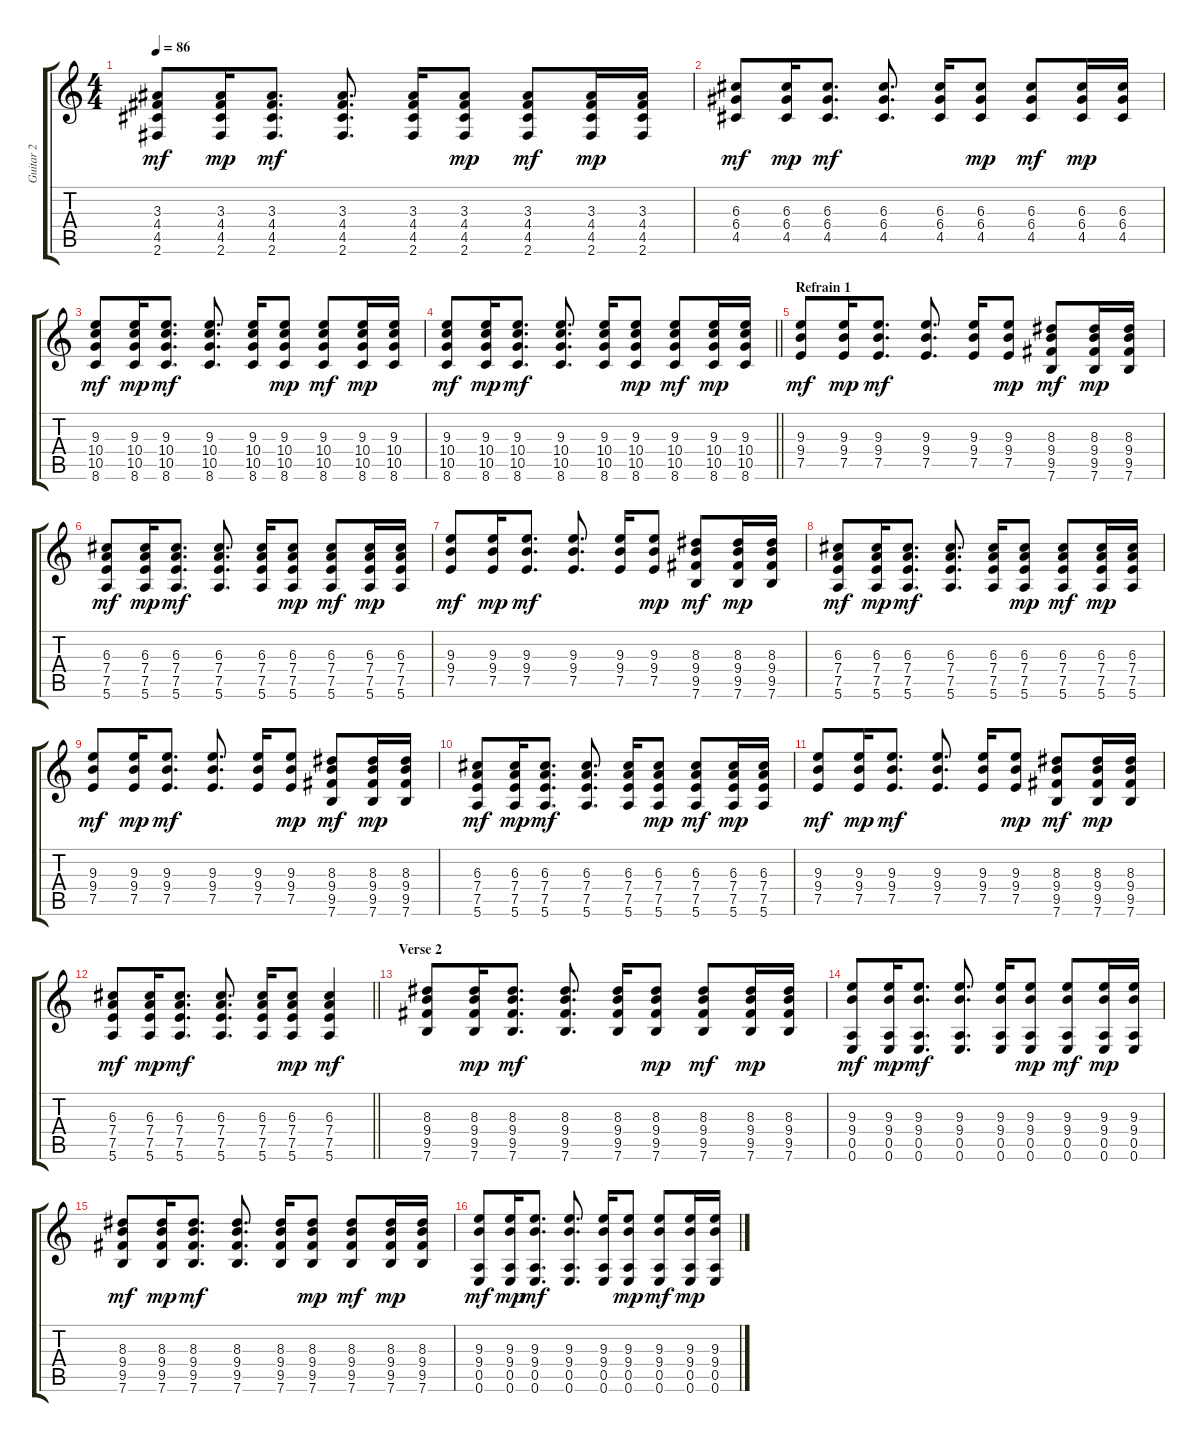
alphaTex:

\track ("Guitar 2" "Guitar 2") {instrument acousticguitarsteel}
\staff {score tabs}
\tuning (E4 B3 G3 D3 A2 E2) {hide}
\ts (4 4)
\tempo 86
\clef g2
\ks c
(3.3 4.4 4.5 2.6).8{dy mf} (3.3 4.4 4.5 2.6).16{dy mp} (3.3 4.4 4.5 2.6).8{d dy mf} (3.3 4.4 4.5 2.6).8{d} (3.3 4.4 4.5 2.6).16 (3.3 4.4 4.5 2.6).8{dy mp} (3.3 4.4 4.5 2.6).8{dy mf} (3.3 4.4 4.5 2.6).16{dy mp} (3.3 4.4 4.5 2.6).16 |
(6.3 6.4 4.5).8{dy mf} (6.3 6.4 4.5).16{dy mp} (6.3 6.4 4.5).8{d dy mf} (6.3 6.4 4.5).8{d} (6.3 6.4 4.5).16 (6.3 6.4 4.5).8{dy mp} (6.3 6.4 4.5).8{dy mf} (6.3 6.4 4.5).16{dy mp} (6.3 6.4 4.5).16 |
(9.3 10.4 10.5 8.6).8{dy mf} (9.3 10.4 10.5 8.6).16{dy mp} (9.3 10.4 10.5 8.6).8{d dy mf} (9.3 10.4 10.5 8.6).8{d} (9.3 10.4 10.5 8.6).16 (9.3 10.4 10.5 8.6).8{dy mp} (9.3 10.4 10.5 8.6).8{dy mf} (9.3 10.4 10.5 8.6).16{dy mp} (9.3 10.4 10.5 8.6).16 |
\barLineRight lightlight
(9.3 10.4 10.5 8.6).8{dy mf} (9.3 10.4 10.5 8.6).16{dy mp} (9.3 10.4 10.5 8.6).8{d dy mf} (9.3 10.4 10.5 8.6).8{d} (9.3 10.4 10.5 8.6).16 (9.3 10.4 10.5 8.6).8{dy mp} (9.3 10.4 10.5 8.6).8{dy mf} (9.3 10.4 10.5 8.6).16{dy mp} (9.3 10.4 10.5 8.6).16 |
\section ("" "Refrain 1")
(9.3 9.4 7.5).8{dy mf} (9.3 9.4 7.5).16{dy mp} (9.3 9.4 7.5).8{d dy mf} (9.3 9.4 7.5).8{d} (9.3 9.4 7.5).16 (9.3 9.4 7.5).8{dy mp} (8.3 9.4 9.5 7.6).8{dy mf} (8.3 9.4 9.5 7.6).16{dy mp} (8.3 9.4 9.5 7.6).16 |
(6.3 7.4 7.5 5.6).8{dy mf} (6.3 7.4 7.5 5.6).16{dy mp} (6.3 7.4 7.5 5.6).8{d dy mf} (6.3 7.4 7.5 5.6).8{d} (6.3 7.4 7.5 5.6).16 (6.3 7.4 7.5 5.6).8{dy mp} (6.3 7.4 7.5 5.6).8{dy mf} (6.3 7.4 7.5 5.6).16{dy mp} (6.3 7.4 7.5 5.6).16 |
(9.3 9.4 7.5).8{dy mf} (9.3 9.4 7.5).16{dy mp} (9.3 9.4 7.5).8{d dy mf} (9.3 9.4 7.5).8{d} (9.3 9.4 7.5).16 (9.3 9.4 7.5).8{dy mp} (8.3 9.4 9.5 7.6).8{dy mf} (8.3 9.4 9.5 7.6).16{dy mp} (8.3 9.4 9.5 7.6).16 |
(6.3 7.4 7.5 5.6).8{dy mf} (6.3 7.4 7.5 5.6).16{dy mp} (6.3 7.4 7.5 5.6).8{d dy mf} (6.3 7.4 7.5 5.6).8{d} (6.3 7.4 7.5 5.6).16 (6.3 7.4 7.5 5.6).8{dy mp} (6.3 7.4 7.5 5.6).8{dy mf} (6.3 7.4 7.5 5.6).16{dy mp} (6.3 7.4 7.5 5.6).16 |
(9.3 9.4 7.5).8{dy mf} (9.3 9.4 7.5).16{dy mp} (9.3 9.4 7.5).8{d dy mf} (9.3 9.4 7.5).8{d} (9.3 9.4 7.5).16 (9.3 9.4 7.5).8{dy mp} (8.3 9.4 9.5 7.6).8{dy mf} (8.3 9.4 9.5 7.6).16{dy mp} (8.3 9.4 9.5 7.6).16 |
(6.3 7.4 7.5 5.6).8{dy mf} (6.3 7.4 7.5 5.6).16{dy mp} (6.3 7.4 7.5 5.6).8{d dy mf} (6.3 7.4 7.5 5.6).8{d} (6.3 7.4 7.5 5.6).16 (6.3 7.4 7.5 5.6).8{dy mp} (6.3 7.4 7.5 5.6).8{dy mf} (6.3 7.4 7.5 5.6).16{dy mp} (6.3 7.4 7.5 5.6).16 |
(9.3 9.4 7.5).8{dy mf} (9.3 9.4 7.5).16{dy mp} (9.3 9.4 7.5).8{d dy mf} (9.3 9.4 7.5).8{d} (9.3 9.4 7.5).16 (9.3 9.4 7.5).8{dy mp} (8.3 9.4 9.5 7.6).8{dy mf} (8.3 9.4 9.5 7.6).16{dy mp} (8.3 9.4 9.5 7.6).16 |
\barLineRight lightlight
(6.3 7.4 7.5 5.6).8{dy mf} (6.3 7.4 7.5 5.6).16{dy mp} (6.3 7.4 7.5 5.6).8{d dy mf} (6.3 7.4 7.5 5.6).8{d} (6.3 7.4 7.5 5.6).16 (6.3 7.4 7.5 5.6).8{dy mp} (6.3 7.4 7.5 5.6).4{dy mf} |
\section ("" "Verse 2")
(8.3 9.4 9.5 7.6).8 (8.3 9.4 9.5 7.6).16{dy mp} (8.3 9.4 9.5 7.6).8{d dy mf} (8.3 9.4 9.5 7.6).8{d} (8.3 9.4 9.5 7.6).16 (8.3 9.4 9.5 7.6).8{dy mp} (8.3 9.4 9.5 7.6).8{dy mf} (8.3 9.4 9.5 7.6).16{dy mp} (8.3 9.4 9.5 7.6).16 |
(9.3 9.4 0.5 0.6).8{dy mf} (9.3 9.4 0.5 0.6).16{dy mp} (9.3 9.4 0.5 0.6).8{d dy mf} (9.3 9.4 0.5 0.6).8{d} (9.3 9.4 0.5 0.6).16 (9.3 9.4 0.5 0.6).8{dy mp} (9.3 9.4 0.5 0.6).8{dy mf} (9.3 9.4 0.5 0.6).16{dy mp} (9.3 9.4 0.5 0.6).16 |
(8.3 9.4 9.5 7.6).8{dy mf} (8.3 9.4 9.5 7.6).16{dy mp} (8.3 9.4 9.5 7.6).8{d dy mf} (8.3 9.4 9.5 7.6).8{d} (8.3 9.4 9.5 7.6).16 (8.3 9.4 9.5 7.6).8{dy mp} (8.3 9.4 9.5 7.6).8{dy mf} (8.3 9.4 9.5 7.6).16{dy mp} (8.3 9.4 9.5 7.6).16 |
(9.3 9.4 0.5 0.6).8{dy mf} (9.3 9.4 0.5 0.6).16{dy mp} (9.3 9.4 0.5 0.6).8{d dy mf} (9.3 9.4 0.5 0.6).8{d} (9.3 9.4 0.5 0.6).16 (9.3 9.4 0.5 0.6).8{dy mp} (9.3 9.4 0.5 0.6).8{dy mf} (9.3 9.4 0.5 0.6).16{dy mp} (9.3 9.4 0.5 0.6).16
